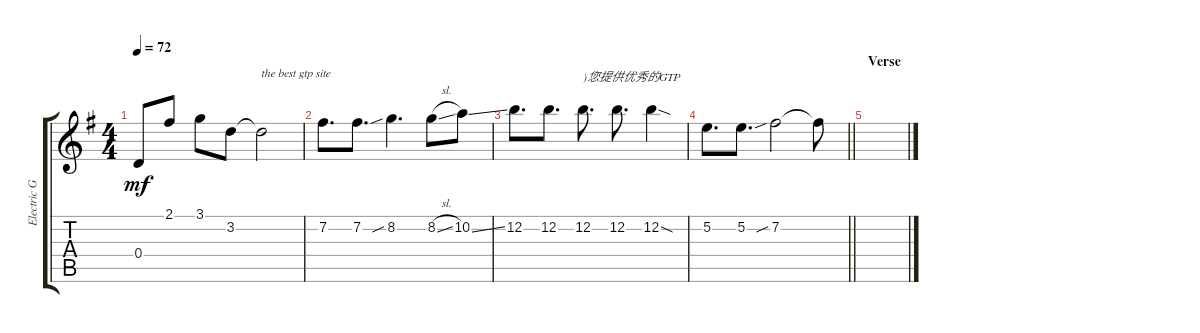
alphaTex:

\track ("Electric Guitar (Clean)" "Electric G") {instrument electricguitarclean}
\staff {score tabs}
\tuning (E4 B3 G3 D3 A2 E2) {hide}
\ts (4 4)
\tempo 72
\clef g2
\ks g
0.4.8{dy mf instrument electricguitarclean} 2.1.8 3.1.8 3.2.8 3.2{t}.2{txt "the best gtp site"} |
7.2.8{d} 7.2.8{d} 8.2{sib}.4{d} 8.2{sl}.8 10.2{ss}.8 |
12.2.8{d} 12.2.8{d} 12.2.8{d txt ")您提供优秀的GTP"} 12.2.8{d} 12.2{sod}.4 |
\barLineRight lightlight
5.2.8{d} 5.2.8{d} 7.2{sib}.2 7.2{t}.8 |
\section ("" "Verse")
